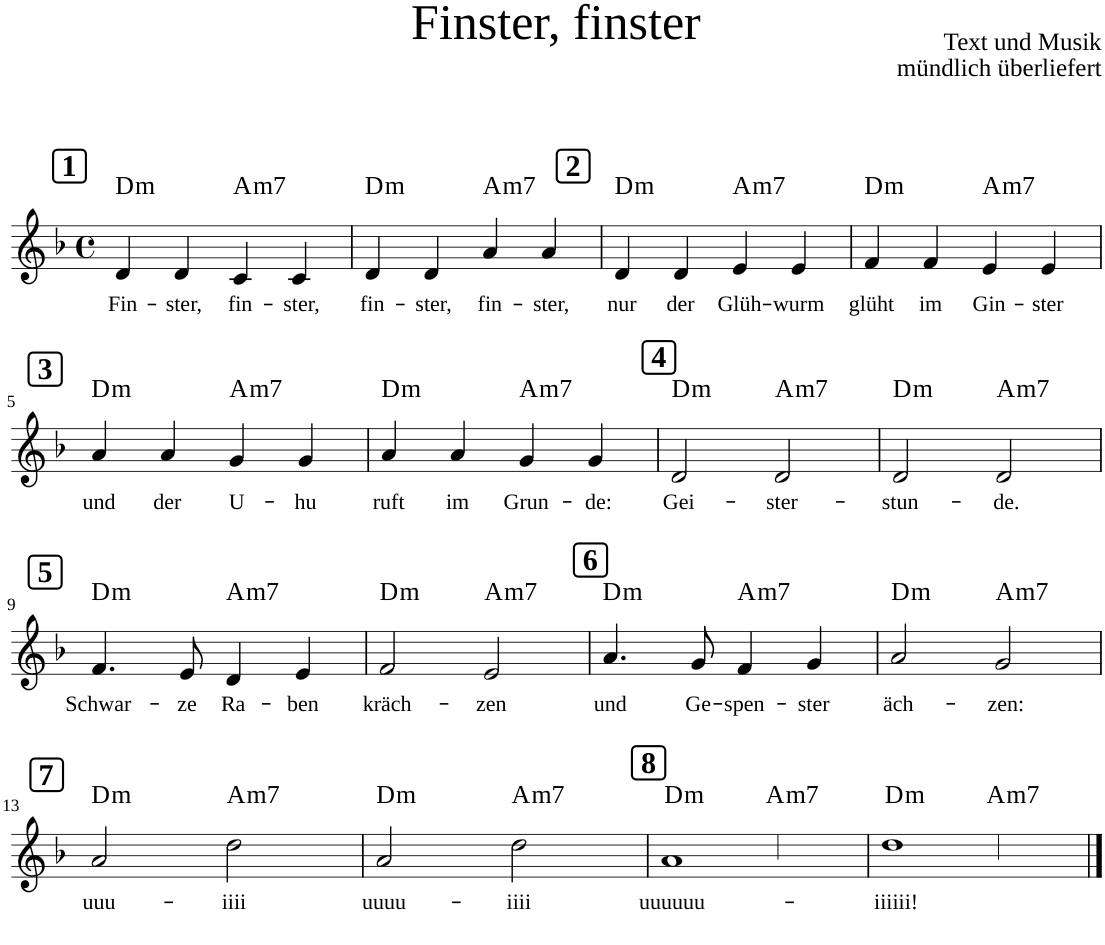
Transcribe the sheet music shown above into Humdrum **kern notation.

**kern	**text	**harte
*part1	*part1	*part1
*staff1	*staff1	*
*clefG2	*	*
*k[b-]	*	*
*F:	*	*
*M4/4	*	*
*met(c)	*	*
!!LO:REH:place=s1:a:B:cj:fs=14:t=1
=1	=1	=1
!	!LO:LY:b	!LO:H:kt=m
4d/	Fin-	D:min
!	!LO:LY:b	!
4d/	-ster,	.
!	!LO:LY:b	!LO:H:kt=m7
4c/	fin-	A:min7
!	!LO:LY:b	!
4c/	-ster,	.
=2	=2	=2
!	!LO:LY:b	!LO:H:kt=m
4d/	fin-	D:min
!	!LO:LY:b	!
4d/	-ster,	.
!	!LO:LY:b	!LO:H:kt=m7
4a/	fin-	A:min7
!	!LO:LY:b	!
4a/	-ster,	.
!!LO:REH:place=s1:a:B:cj:fs=14:t=2
=3	=3	=3
!	!LO:LY:b	!LO:H:kt=m
4d/	nur	D:min
!	!LO:LY:b	!
4d/	der	.
!	!LO:LY:b	!LO:H:kt=m7
4e/	Glüh-	A:min7
!	!LO:LY:b	!
4e/	-wurm	.
=4	=4	=4
!	!LO:LY:b	!LO:H:kt=m
4f/	glüht	D:min
!	!LO:LY:b	!
4f/	im	.
!	!LO:LY:b	!LO:H:kt=m7
4e/	Gin-	A:min7
!	!LO:LY:b	!
4e/	-ster	.
!!LO:LB:g=z
!!LO:REH:place=s1:a:B:cj:fs=14:t=3
=5	=5	=5
!	!LO:LY:b	!LO:H:kt=m
4a/	und	D:min
!	!LO:LY:b	!
4a/	der	.
!	!LO:LY:b	!LO:H:kt=m7
4g/	U-	A:min7
!	!LO:LY:b	!
4g/	-hu	.
=6	=6	=6
!	!LO:LY:b	!LO:H:kt=m
4a/	ruft	D:min
!	!LO:LY:b	!
4a/	im	.
!	!LO:LY:b	!LO:H:kt=m7
4g/	Grun-	A:min7
!	!LO:LY:b	!
4g/	-de:	.
!!LO:REH:place=s1:a:B:cj:fs=14:t=4
=7	=7	=7
!	!LO:LY:b	!LO:H:kt=m
2d/	Gei-	D:min
!	!LO:LY:b	!LO:H:kt=m7
2d/	-ster-	A:min7
=8	=8	=8
!	!LO:LY:b	!LO:H:kt=m
2d/	-stun-	D:min
!	!LO:LY:b	!LO:H:kt=m7
2d/	-de.	A:min7
!!LO:LB:g=z
!!LO:REH:place=s1:a:B:cj:fs=14:t=5
=9	=9	=9
!	!LO:LY:b	!LO:H:kt=m
4.f/	Schwar-	D:min
!	!LO:LY:b	!
8e/	-ze	.
!	!LO:LY:b	!LO:H:kt=m7
4d/	Ra-	A:min7
!	!LO:LY:b	!
4e/	-ben	.
=10	=10	=10
!	!LO:LY:b	!LO:H:kt=m
2f/	kräch-	D:min
!	!LO:LY:b	!LO:H:kt=m7
2e/	-zen	A:min7
!!LO:REH:place=s1:a:B:cj:fs=14:t=6
=11	=11	=11
!	!LO:LY:b	!LO:H:kt=m
4.a/	und	D:min
!	!LO:LY:b	!
8g/	Ge-	.
!	!LO:LY:b	!LO:H:kt=m7
4f/	-spen-	A:min7
!	!LO:LY:b	!
4g/	-ster	.
=12	=12	=12
!	!LO:LY:b	!LO:H:kt=m
2a/	äch-	D:min
!	!LO:LY:b	!LO:H:kt=m7
2g/	-zen:	A:min7
!!LO:LB:g=z
!!LO:REH:place=s1:a:B:cj:fs=14:t=7
=13	=13	=13
!	!LO:LY:b	!LO:H:kt=m
2a/	uuu-	D:min
!	!LO:LY:b	!LO:H:kt=m7
2dd\	-iiii	A:min7
=14	=14	=14
!	!LO:LY:b	!LO:H:kt=m
2a/	uuuu-	D:min
!	!LO:LY:b	!LO:H:kt=m7
2dd\	-iiii	A:min7
!!LO:REH:place=s1:a:B:cj:fs=14:t=8
=15	=15	=15
!	!LO:LY:b	!LO:H:kt=m
*^	*	*
1a	2ryy	uuuuuu-	D:min
!	!	!	!LO:H:kt=m7
.	2a!/	.	A:min7
=16	=16	=16	=16
!	!	!LO:LY:b	!LO:H:kt=m
1dd	2ryy	-iiiiii!	D:min
!	!	!	!LO:H:kt=m7
.	2a!/	.	A:min7
*v	*v	*	*
==	==	==
*-	*-	*-
